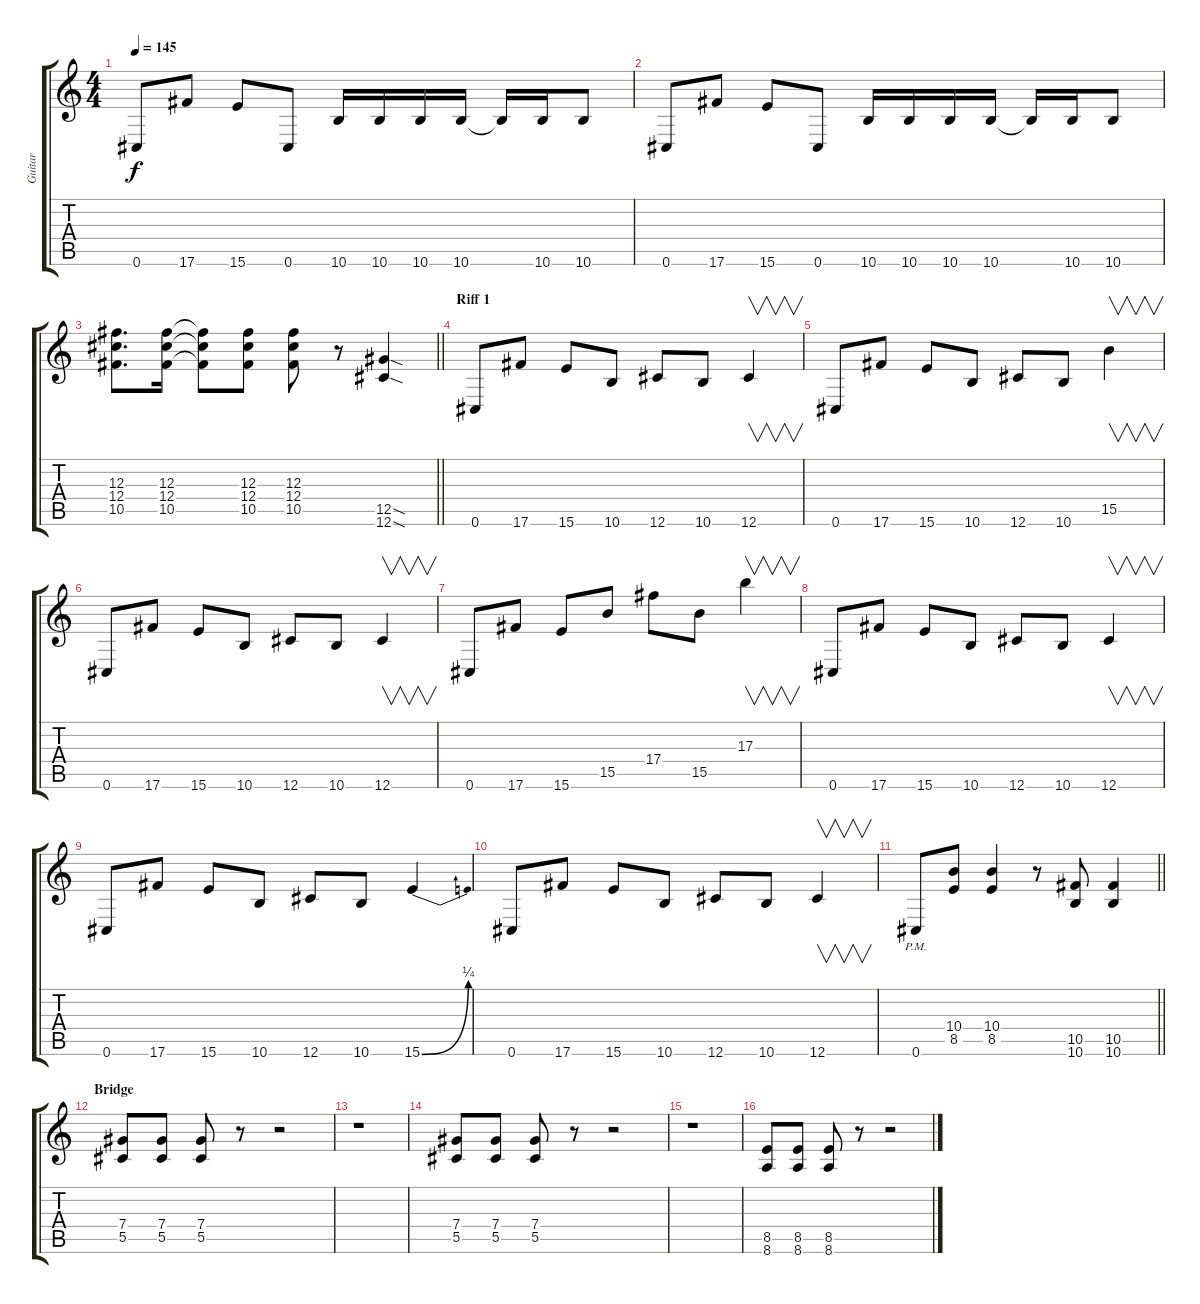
\track ("Guitar" "Guitar") {instrument distortionguitar}
\staff {score tabs}
\tuning (Eb4 Bb3 Gb3 Db3 Ab2 Db2) {hide}
\ts (4 4)
\tempo 145
\clef g2
\ks c
0.6.8{dy f} 17.6.8 15.6.8 0.6.8 10.6.16 10.6.16 10.6.16 10.6.16 10.6{t}.16 10.6.16 10.6.8 |
0.6.8 17.6.8 15.6.8 0.6.8 10.6.16 10.6.16 10.6.16 10.6.16 10.6{t}.16 10.6.16 10.6.8 |
\barLineRight lightlight
(12.3 12.4 10.5).8{d} (12.3 12.4 10.5).16 (12.3{t} 12.4{t} 10.5{t}).8 (12.3 12.4 10.5).8 (12.3 12.4 10.5).8 r.8 (12.5{sod} 12.6{sod}).4 |
\section ("" "Riff 1")
0.6.8 17.6.8 15.6.8 10.6.8 12.6.8 10.6.8 12.6.4{v} |
0.6.8 17.6.8 15.6.8 10.6.8 12.6.8 10.6.8 15.5.4{v} |
0.6.8 17.6.8 15.6.8 10.6.8 12.6.8 10.6.8 12.6.4{v} |
0.6.8 17.6.8 15.6.8 15.5.8 17.4.8 15.5.8 17.3.4{v} |
0.6.8 17.6.8 15.6.8 10.6.8 12.6.8 10.6.8 12.6.4{v} |
0.6.8 17.6.8 15.6.8 10.6.8 12.6.8 10.6.8 15.6{be (bend 0 0 60 1)}.4 |
0.6.8 17.6.8 15.6.8 10.6.8 12.6.8 10.6.8 12.6.4{v} |
\barLineRight lightlight
0.6{pm}.8 (10.4 8.5).8 (10.4 8.5).4 r.8 (10.5 10.6).8 (10.5 10.6).4 |
\section ("" "Bridge")
(7.4 5.5).8 (7.4 5.5).8 (7.4 5.5).8 r.8 r.2 |
r.1 |
(7.4 5.5).8 (7.4 5.5).8 (7.4 5.5).8 r.8 r.2 |
r.1 |
(8.5 8.6).8 (8.5 8.6).8 (8.5 8.6).8 r.8 r.2
